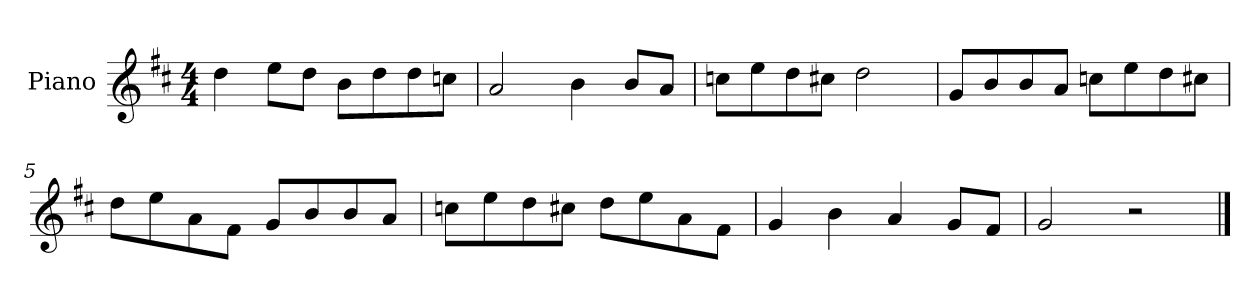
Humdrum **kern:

**kern
*part1
*staff1
*I"Piano
*I'P-no
*clefG2
*k[f#c#]
*M4/4
*MM90
=1
4dd\
8ee\L
8dd\J
8b\L
8dd\
8dd\
8ccn\J
=2
2a/
4b\
8b/L
8a/J
=3
8ccn\L
8ee\
8dd\
8cc#X\J
2dd\
=4
8g/L
8b/
8b/
8a/J
8ccn\L
8ee\
8dd\
8cc#X\J
=5
8dd\L
8ee\
8a\
8f#\J
8g/L
8b/
8b/
8a/J
!!LO:LB:g=z
=6
8ccn\L
8ee\
8dd\
8cc#X\J
8dd\L
8ee\
8a\
8f#\J
=7
4g/
4b\
4a/
8g/L
8f#/J
=8
2g/
2r
==
*-
